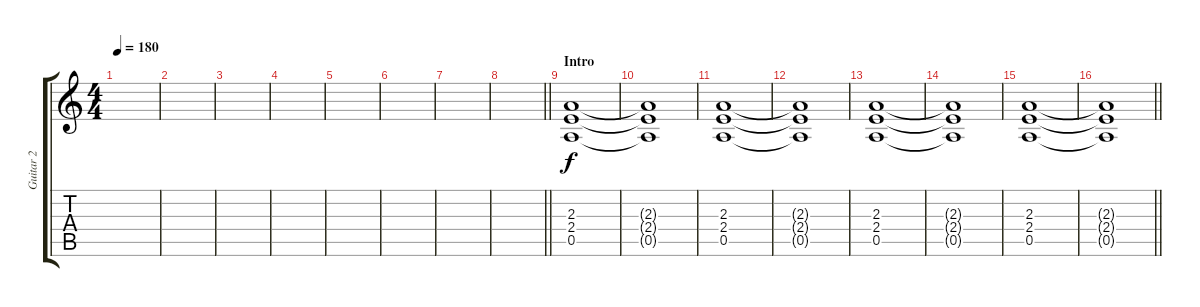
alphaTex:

\track ("Guitar 2" "Guitar 2") {instrument distortionguitar}
\staff {score tabs}
\tuning (E4 B3 G3 D3 A2 E2) {hide}
\ts (4 4)
\tempo 180
\clef g2
\ks c
|
|
|
|
|
|
|
\barLineRight lightlight
|
\section ("" "Intro")
(2.3 2.4 0.5).1 |
(2.3{t} 2.4{t} 0.5{t}).1 |
(2.3 2.4 0.5).1 |
(2.3{t} 2.4{t} 0.5{t}).1 |
(2.3 2.4 0.5).1 |
(2.3{t} 2.4{t} 0.5{t}).1 |
(2.3 2.4 0.5).1 |
\barLineRight lightlight
(2.3{t} 2.4{t} 0.5{t}).1
